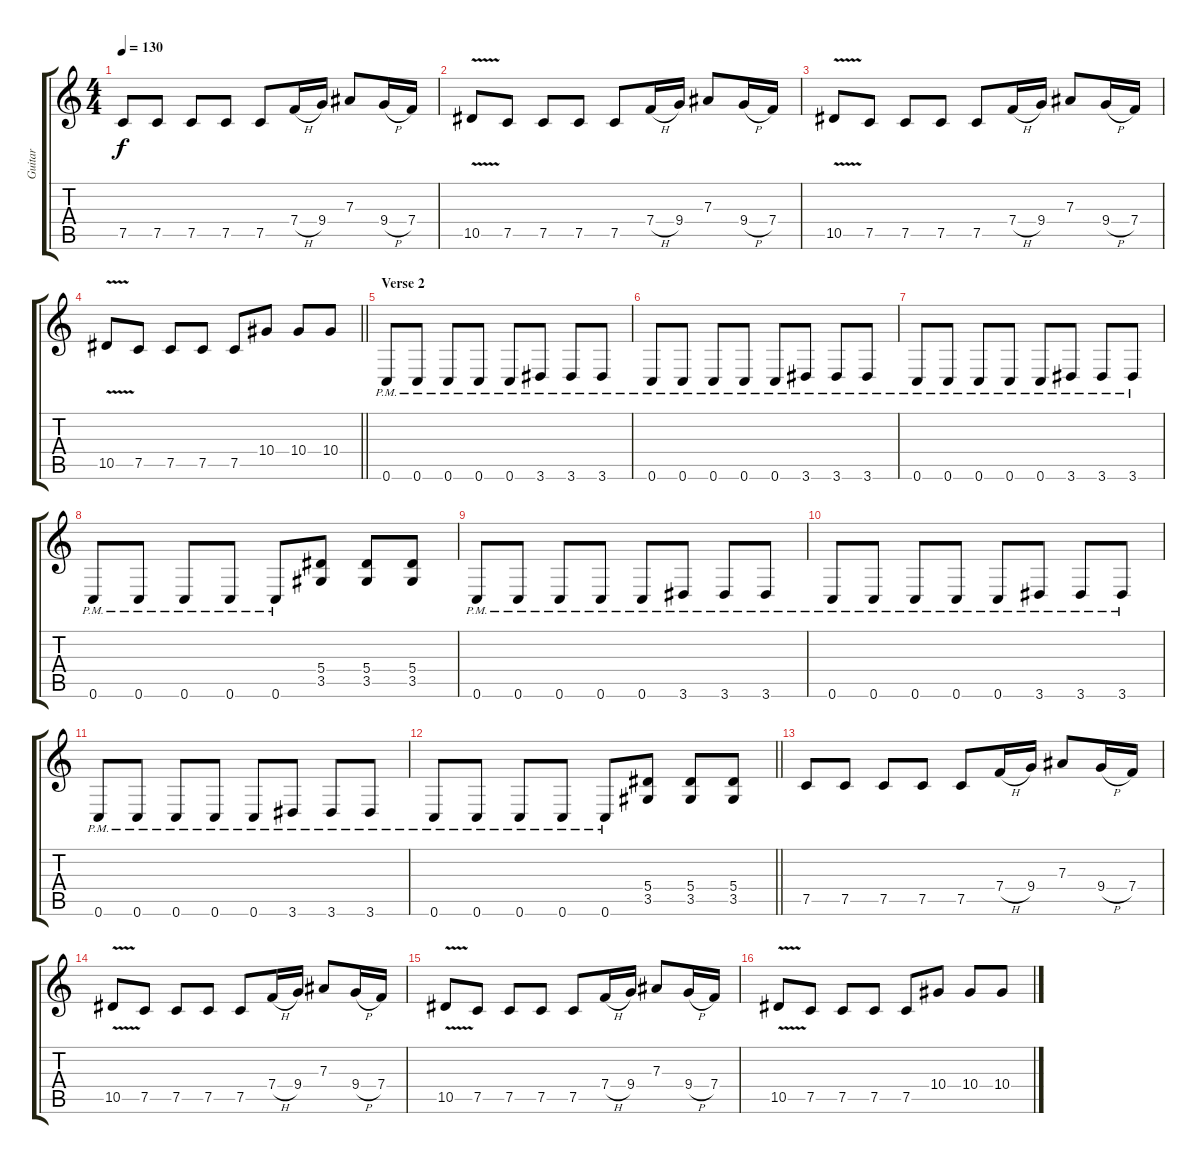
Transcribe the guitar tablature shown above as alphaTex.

\track ("Guitar" "Guitar") {instrument distortionguitar}
\staff {score tabs}
\tuning (C4 G3 Eb3 Bb2 F2 C2) {hide}
\ts (4 4)
\tempo 130
\clef g2
\ks c
7.5.8{dy f} 7.5.8 7.5.8 7.5.8 7.5.8 7.4{h}.16 9.4.16 7.3.8 9.4{h}.16 7.4.16 |
10.5{v}.8 7.5.8 7.5.8 7.5.8 7.5.8 7.4{h}.16 9.4.16 7.3.8 9.4{h}.16 7.4.16 |
10.5{v}.8 7.5.8 7.5.8 7.5.8 7.5.8 7.4{h}.16 9.4.16 7.3.8 9.4{h}.16 7.4.16 |
\barLineRight lightlight
10.5{v}.8 7.5.8 7.5.8 7.5.8 7.5.8 10.4.8 10.4.8 10.4.8 |
\section ("" "Verse 2")
0.6{pm}.8 0.6{pm}.8 0.6{pm}.8 0.6{pm}.8 0.6{pm}.8 3.6{pm}.8 3.6{pm}.8 3.6{pm}.8 |
0.6{pm}.8 0.6{pm}.8 0.6{pm}.8 0.6{pm}.8 0.6{pm}.8 3.6{pm}.8 3.6{pm}.8 3.6{pm}.8 |
0.6{pm}.8 0.6{pm}.8 0.6{pm}.8 0.6{pm}.8 0.6{pm}.8 3.6{pm}.8 3.6{pm}.8 3.6{pm}.8 |
0.6{pm}.8 0.6{pm}.8 0.6{pm}.8 0.6{pm}.8 0.6{pm}.8 (5.4 3.5).8 (5.4 3.5).8 (5.4 3.5).8 |
0.6{pm}.8 0.6{pm}.8 0.6{pm}.8 0.6{pm}.8 0.6{pm}.8 3.6{pm}.8 3.6{pm}.8 3.6{pm}.8 |
0.6{pm}.8 0.6{pm}.8 0.6{pm}.8 0.6{pm}.8 0.6{pm}.8 3.6{pm}.8 3.6{pm}.8 3.6{pm}.8 |
0.6{pm}.8 0.6{pm}.8 0.6{pm}.8 0.6{pm}.8 0.6{pm}.8 3.6{pm}.8 3.6{pm}.8 3.6{pm}.8 |
\barLineRight lightlight
0.6{pm}.8 0.6{pm}.8 0.6{pm}.8 0.6{pm}.8 0.6{pm}.8 (5.4 3.5).8 (5.4 3.5).8 (5.4 3.5).8 |
7.5.8 7.5.8 7.5.8 7.5.8 7.5.8 7.4{h}.16 9.4.16 7.3.8 9.4{h}.16 7.4.16 |
10.5{v}.8 7.5.8 7.5.8 7.5.8 7.5.8 7.4{h}.16 9.4.16 7.3.8 9.4{h}.16 7.4.16 |
10.5{v}.8 7.5.8 7.5.8 7.5.8 7.5.8 7.4{h}.16 9.4.16 7.3.8 9.4{h}.16 7.4.16 |
10.5{v}.8 7.5.8 7.5.8 7.5.8 7.5.8 10.4.8 10.4.8 10.4.8
